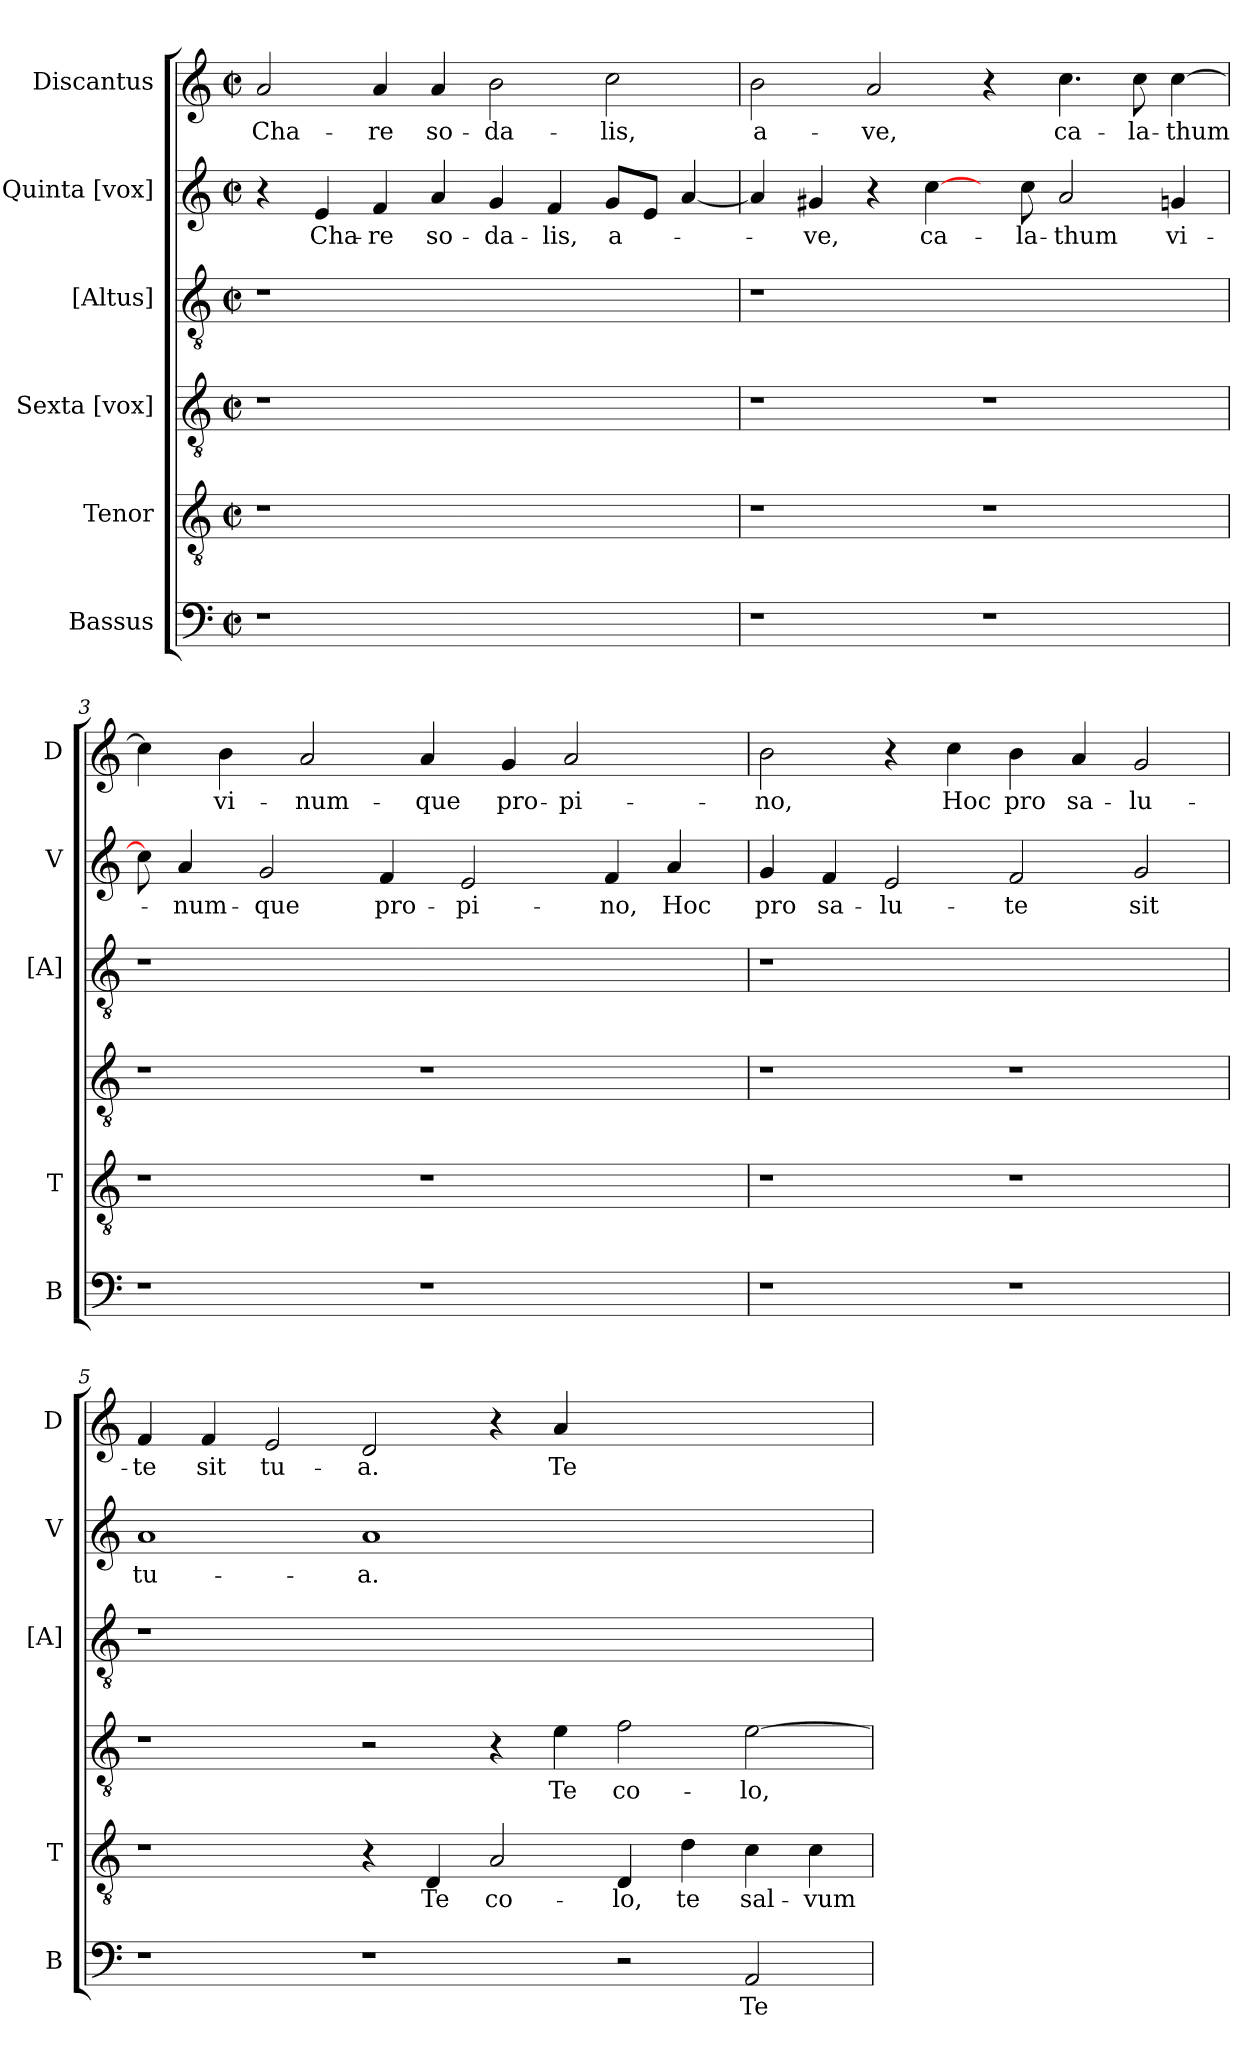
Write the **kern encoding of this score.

**kern	**text	**kern	**text	**kern	**text	**kern	**kern	**text	**kern	**text
*part6	*part6	*part5	*part5	*part4	*part4	*part3	*part2	*part2	*part1	*part1
*staff6	*staff6	*staff5	*staff5	*staff4	*staff4	*staff3	*staff2	*staff2	*staff1	*staff1
*I"Bassus	*	*I"Tenor	*	*I"Sexta [vox]	*	*I"[Altus]	*I"Quinta [vox]	*	*I"Discantus	*
*I'B	*	*I'T	*	*	*	*I'[A]	*I'V	*	*I'D	*
*clefF4	*	*clefGv2	*	*clefGv2	*	*clefGv2	*clefG2	*	*clefG2	*
*k[]	*	*k[]	*	*k[]	*	*k[]	*k[]	*	*k[]	*
*C:	*	*C:	*	*C:	*	*C:	*C:	*	*C:	*
*M2/2	*	*M2/2	*	*M2/2	*	*M2/2	*M2/2	*	*M2/2	*
*met(c|)	*	*met(c|)	*	*met(c|)	*	*met(c|)	*met(c|)	*	*met(c|)	*
=1	=1	=1	=1	=1	=1	=1	=1	=1	=1	=1
1r	.	1r	.	1r	.	1r	4r	.	2a/	Cha-
.	.	.	.	.	.	.	4e/	Cha-	.	.
.	.	.	.	.	.	.	4f/	-re	4a/	-re
.	.	.	.	.	.	.	4a/	so-	4a/	so-
1ryy	.	1ryy	.	1ryy	.	1ryy	4g/	-da-	2b\	-da-
.	.	.	.	.	.	.	4f/	-lis,	.	.
.	.	.	.	.	.	.	8g/L	a-	2cc\	-lis,
.	.	.	.	.	.	.	8e/J	.	.	.
.	.	.	.	.	.	.	[4a/	.	.	.
=2	=2	=2	=2	=2	=2	=2	=2	=2	=2	=2
1r	.	1r	.	1r	.	1r	4a/]	.	2b\	a-
.	.	.	.	.	.	.	4g#X/	-ve,	.	.
.	.	.	.	.	.	.	4r	.	2a/	-ve,
.	.	.	.	.	.	.	[4cc\	ca-	.	.
1r	.	1r	.	1r	.	1ryy	8ryy	.	4r	.
.	.	.	.	.	.	.	8cc\	-la-	.	.
.	.	.	.	.	.	.	2a/	-thum	4.cc\	ca-
.	.	.	.	.	.	.	.	.	8cc\	-la-
.	.	.	.	.	.	.	4gn/	vi-	[4cc\	-thum
!!LO:LB:g=z
=3	=3	=3	=3	=3	=3	=3	=3	=3	=3	=3
1r	.	1r	.	1r	.	1r	8cc\]	.	4cc\]	.
.	.	.	.	.	.	.	4a/	-num-	.	.
.	.	.	.	.	.	.	.	.	4b\	vi-
.	.	.	.	.	.	.	2g/	-que	.	.
.	.	.	.	.	.	.	.	.	2a/	-num-
.	.	.	.	.	.	.	4f/	pro-	.	.
1r	.	1r	.	1r	.	1ryy	.	.	4a/	-que
.	.	.	.	.	.	.	2e/	-pi-	.	.
.	.	.	.	.	.	.	.	.	4g/	pro-
.	.	.	.	.	.	.	.	.	2a/	-pi-
.	.	.	.	.	.	.	4f/	-no,	.	.
.	.	.	.	.	.	.	4a/	Hoc	.	.
8ryy	.	8ryy	.	8ryy	.	8ryy	.	.	8ryy	.
=4	=4	=4	=4	=4	=4	=4	=4	=4	=4	=4
1r	.	1r	.	1r	.	1r	4g/	pro	2b\	-no,
.	.	.	.	.	.	.	4f/	sa-	.	.
.	.	.	.	.	.	.	2e/	-lu-	4r	.
.	.	.	.	.	.	.	.	.	4cc\	Hoc
1r	.	1r	.	1r	.	1ryy	2f/	-te	4b\	pro
.	.	.	.	.	.	.	.	.	4a/	sa-
.	.	.	.	.	.	.	2g/	sit	2g/	-lu-
=5	=5	=5	=5	=5	=5	=5	=5	=5	=5	=5
1r	.	1r	.	1r	.	1r	1a	tu-	4f/	-te
.	.	.	.	.	.	.	.	.	4f/	sit
.	.	.	.	.	.	.	.	.	2e/	tu-
1r	.	4r	.	2r	.	1ryy	1a	-a.	2d/	-a.
.	.	4D/	Te	.	.	.	.	.	.	.
.	.	2A/	co-	4r	.	.	.	.	4r	.
.	.	.	.	4e\	Te	.	.	.	4a/	Te
2r	.	4D/	-lo,	2f\	co-	1ryy	1ryy	.	1ryy	.
.	.	4d\	te	.	.	.	.	.	.	.
2AA/	Te	4c\	sal-	[2e\	-lo,	.	.	.	.	.
.	.	4c\	-vum	.	.	.	.	.	.	.
=	=	=	=	=	=	=	=	=	=	=
*-	*-	*-	*-	*-	*-	*-	*-	*-	*-	*-
